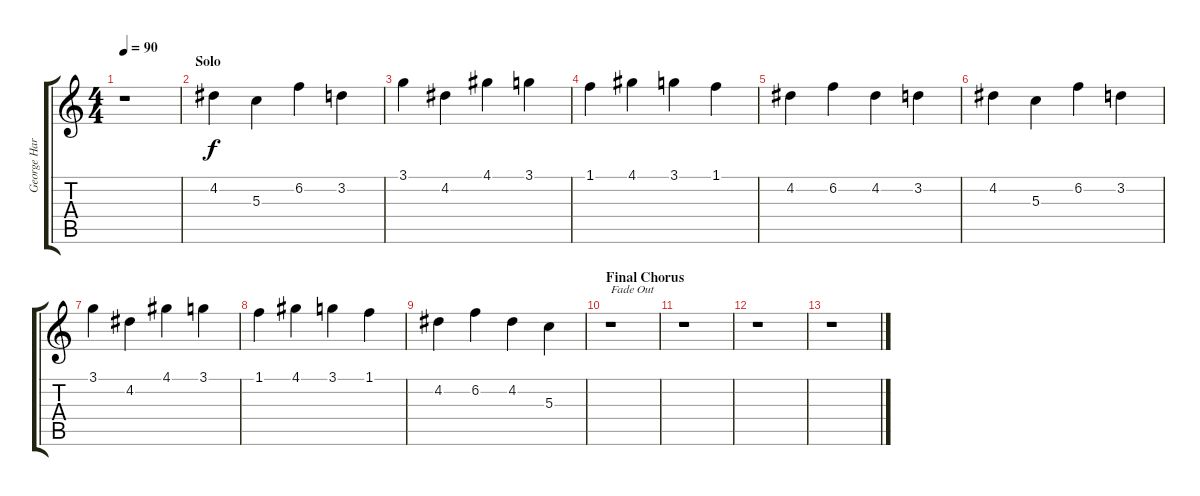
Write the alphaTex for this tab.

\track ("George Harrison" "George Har") {instrument electricguitarclean}
\staff {score tabs}
\tuning (E4 B3 G3 D3 A2 E2) {hide}
\ts (4 4)
\tempo 90
\clef g2
\ks c
r.1{dy f} |
\section ("" "Solo")
4.2.4 5.3.4 6.2.4 3.2.4 |
3.1.4 4.2.4 4.1.4 3.1.4 |
1.1.4 4.1.4 3.1.4 1.1.4 |
4.2.4 6.2.4 4.2.4 3.2.4 |
4.2.4 5.3.4 6.2.4 3.2.4 |
3.1.4 4.2.4 4.1.4 3.1.4 |
1.1.4 4.1.4 3.1.4 1.1.4 |
4.2.4 6.2.4 4.2.4 5.3.4 |
\section ("" "Final Chorus")
r.1{txt "Fade Out" volume 0} |
r.1 |
r.1 |
r.1
